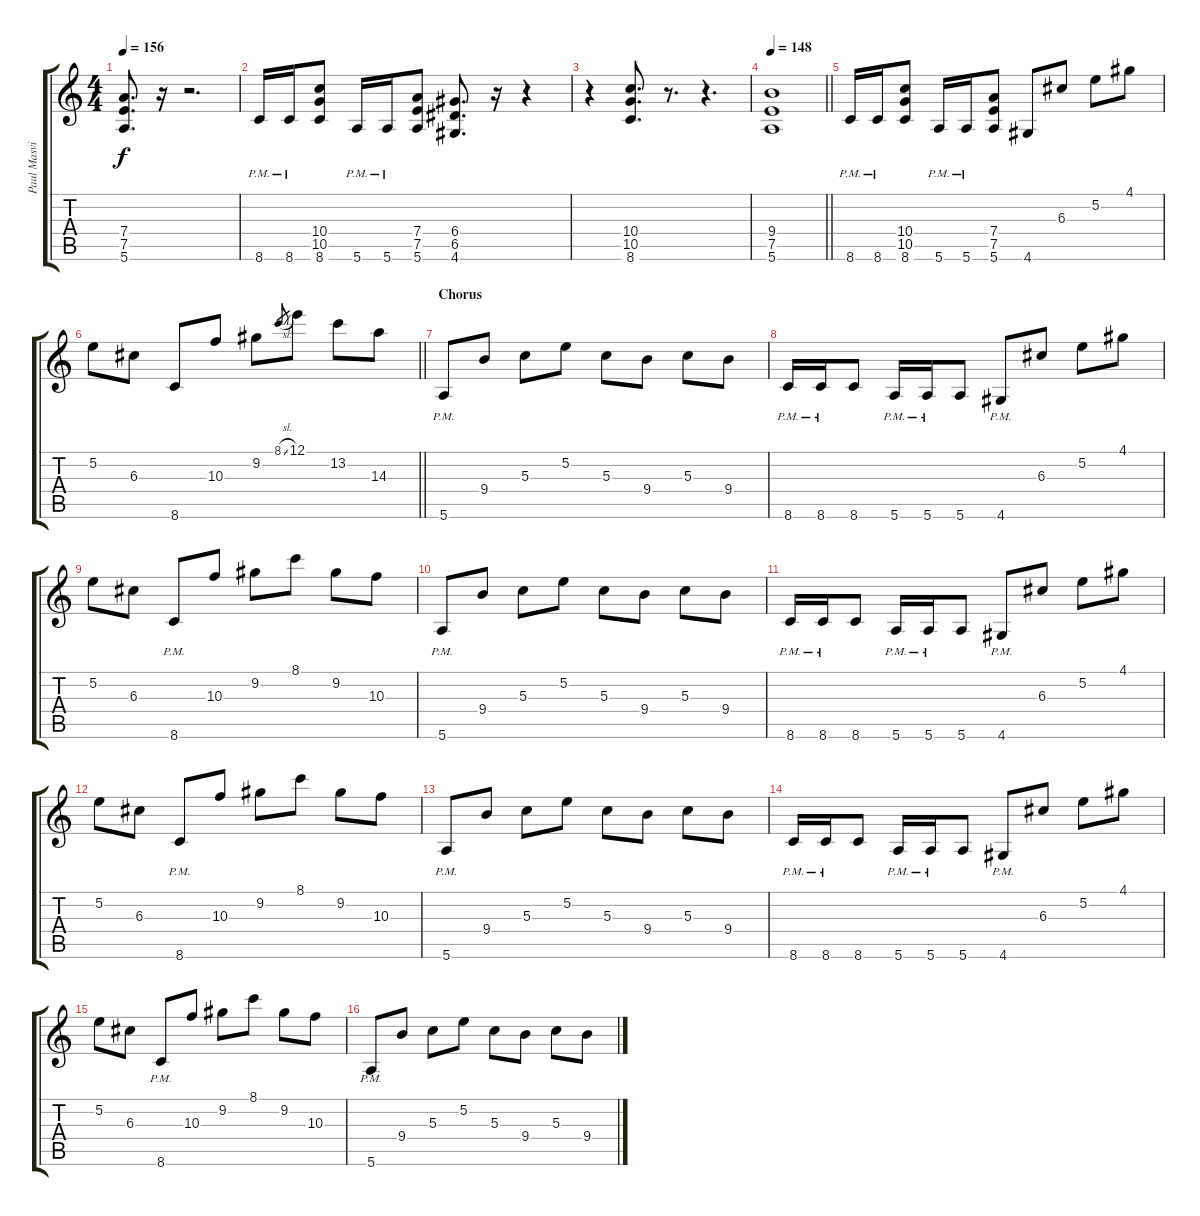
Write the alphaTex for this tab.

\track ("Paul Masvidal" "Paul Masvi") {instrument distortionguitar}
\staff {score tabs}
\tuning (E4 B3 G3 D3 A2 E2) {hide}
\ts (4 4)
\tempo 156
\clef g2
\ks c
(7.4 7.5 5.6).8{d dy f} r.16 r.2{d} |
8.6{pm}.16 8.6{pm}.16 (10.4 10.5 8.6).8 5.6{pm}.16 5.6{pm}.16 (7.4 7.5 5.6).8 (6.4 6.5 4.6).8{d} r.16 r.4 |
r.4 (10.4 10.5 8.6).8{d} r.8{d} r.4{d} |
\tempo 148
\barLineRight lightlight
(9.4 7.5 5.6).1 |
8.6{pm}.16 8.6{pm}.16 (10.4 10.5 8.6).8 5.6{pm}.16 5.6{pm}.16 (7.4 7.5 5.6).8 4.6.8 6.3.8 5.2.8 4.1.8 |
\barLineRight lightlight
5.2.8 6.3.8 8.6.8 10.3.8 9.2.8 8.1{sl}.8{gr} 12.1.8 13.2.8 14.3.8 |
\section ("" "Chorus")
5.6{pm}.8 9.4.8 5.3.8 5.2.8 5.3.8 9.4.8 5.3.8 9.4.8 |
8.6{pm}.16 8.6{pm}.16 8.6.8 5.6{pm}.16 5.6{pm}.16 5.6.8 4.6{pm}.8 6.3.8 5.2.8 4.1.8 |
5.2.8 6.3.8 8.6{pm}.8 10.3.8 9.2.8 8.1.8 9.2.8 10.3.8 |
5.6{pm}.8 9.4.8 5.3.8 5.2.8 5.3.8 9.4.8 5.3.8 9.4.8 |
8.6{pm}.16 8.6{pm}.16 8.6.8 5.6{pm}.16 5.6{pm}.16 5.6.8 4.6{pm}.8 6.3.8 5.2.8 4.1.8 |
5.2.8 6.3.8 8.6{pm}.8 10.3.8 9.2.8 8.1.8 9.2.8 10.3.8 |
5.6{pm}.8 9.4.8 5.3.8 5.2.8 5.3.8 9.4.8 5.3.8 9.4.8 |
8.6{pm}.16 8.6{pm}.16 8.6.8 5.6{pm}.16 5.6{pm}.16 5.6.8 4.6{pm}.8 6.3.8 5.2.8 4.1.8 |
5.2.8 6.3.8 8.6{pm}.8 10.3.8 9.2.8 8.1.8 9.2.8 10.3.8 |
5.6{pm}.8 9.4.8 5.3.8 5.2.8 5.3.8 9.4.8 5.3.8 9.4.8
